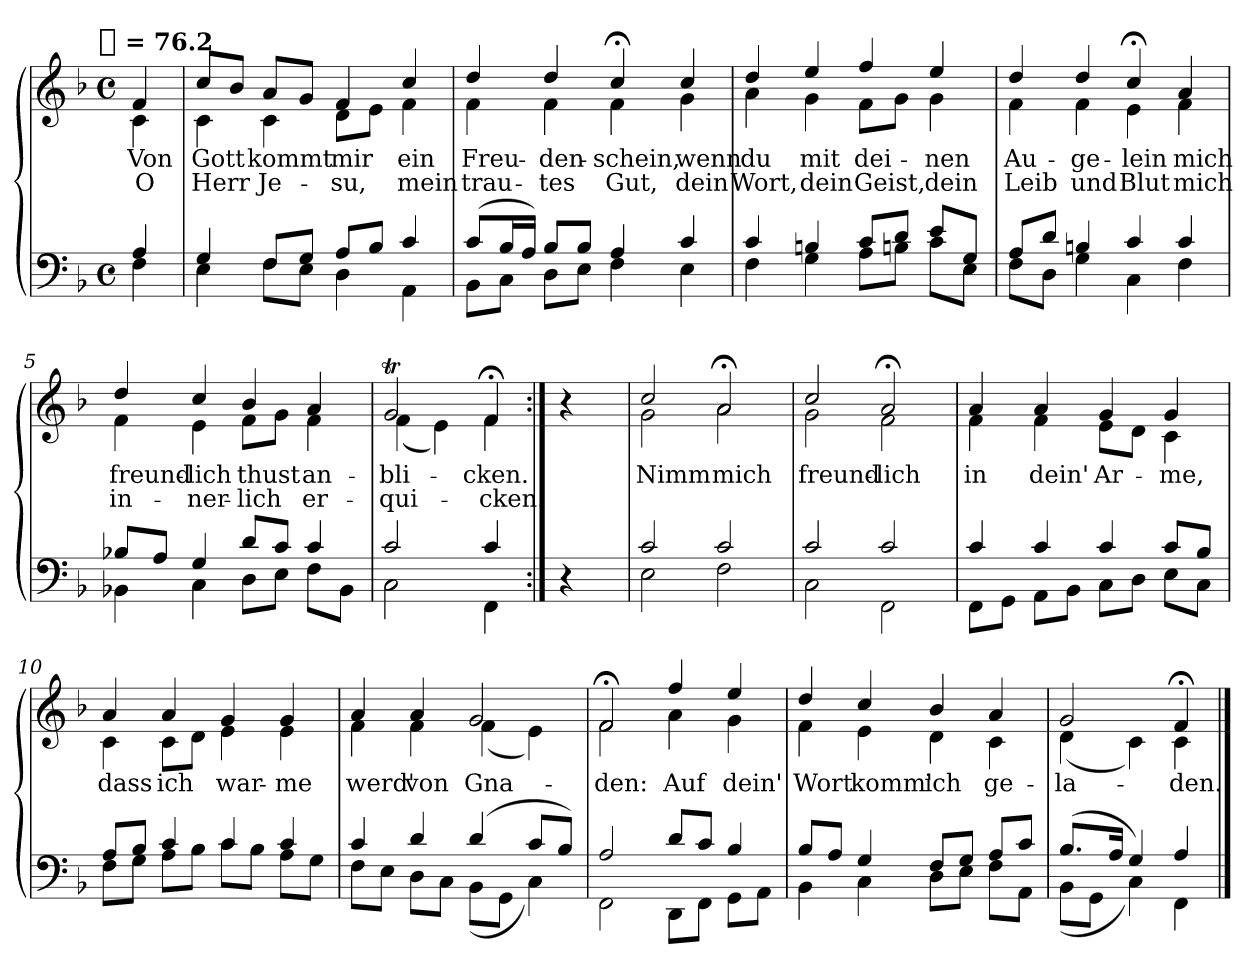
**kern	**kern	**text	**text
*part1	*part1	*part1	*part1
*staff2	*staff1	*staff1	*staff1
*clefF4	*clefG2	*	*
*k[b-]	*k[b-]	*	*
!!LO:TX:omd:t=[quarter] = 76.2
*M4/4	*M4/4	*	*
*met(c)	*met(c)	*	*
*MM76	*MM76	*	*
=	=	=	=
*^	*^	*	*
4A	4F	4f	4c	Von	O
=1	=1	=1	=1	=1	=1
4G	4E	8ccL	4c	Gott	Herr
.	.	8b-J	.	.	.
8FL	8FL	8aL	4c	kommt	Je-
8GJ	8EJ	8gJ	.	.	.
8AL	4D	4f	8dL	mir	-su,
8B-J	.	.	8eJ	.	.
4c	4AA	4cc	4f	ein	mein
=2	=2	=2	=2	=2	=2
(8cL	8BB-L	4dd	4f	Freu-	trau-
16B-L	8CJ	.	.	.	.
16AJJ)	.	.	.	.	.
8B-L	8DL	4dd	4f	-den-	-tes
8B-J	8EJ	.	.	.	.
4A	4F	4cc;<	4f	-schein,	Gut,
4c	4E	4cc	4g	wenn	dein
=3	=3	=3	=3	=3	=3
4c	4F	4dd	4a	du	Wort,
4Bn	4G	4ee	4g	mit	dein
8cL	8AL	4ff	8fL	dei-	Geist,
8dJ	8BnJ	.	8gJ	.	.
8eL	8cL	4ee	4g	-nen	dein
8GJ	8EJ	.	.	.	.
!!LO:LB:g=z	!!
=4	=4	=4	=4	=4	=4
8AL	8FL	4dd	4f	Au-	Leib
8dJ	8DJ	.	.	.	.
4Bn	4G	4dd	4f	-ge-	und
4c	4C	4cc;<	4e	-lein	Blut
4c	4F	4a	4f	mich	mich
=5	=5	=5	=5	=5	=5
8B-XL	4BB-X	4dd	4f	freund-	in-
8AJ	.	.	.	.	.
4G	4C	4cc	4e	-lich	-ner-
8dL	8DL	4b-	8fL	thust	-lich
8cJ	8EJ	.	8gJ	.	.
4c	8FL	4a	4f	an-	er-
.	8BB-J	.	.	.	.
=6	=6	=6	=6	=6	=6
2c	2C	2gT	(4f	-bli-	-qui-
.	.	.	4e)	.	.
4c	4FF	4f;<	4f	-cken.	-cken.
*v	*v	*	*	*	*
*	*v	*v	*	*
!!LO:LB:g=z
=:|!	=:|!	=:|!	=:|!
4r	4r	.	.
=7	=7	=7	=7
*^	*^	*	*
2c	2E	2cc	2g	Nimm	.
2c	2F	2a;<	2a	mich	.
=8	=8	=8	=8	=8	=8
2c	2C	2cc	2g	freund-	.
2c	2FF	2a;<	2f	-lich	.
=9	=9	=9	=9	=9	=9
4c	8FFL	4a	4f	in	.
.	8GGJ	.	.	.	.
4c	8AAL	4a	4f	dein'	.
.	8BB-J	.	.	.	.
4c	8CL	4g	8eL	Ar-	.
.	8DJ	.	8dJ	.	.
8cL	8EL	4g	4c	-me,	.
8B-J	8CJ	.	.	.	.
=10	=10	=10	=10	=10	=10
8AL	8FL	4a	4c	dass	.
8B-J	8GJ	.	.	.	.
4c	8AL	4a	8cL	ich	.
.	8B-J	.	8dJ	.	.
4c	8cL	4g	4e	war-	.
.	8B-J	.	.	.	.
4c	8AL	4g	4e	-me	.
.	8GJ	.	.	.	.
!!LO:LB:g=z	!!
=11	=11	=11	=11	=11	=11
4c	8FL	4a	4f	werd'	.
.	8EJ	.	.	.	.
4d	8DL	4a	4f	von	.
.	8CJ	.	.	.	.
(4d	(8BB-L	2g	(4f	Gna-	.
.	8GGJ	.	.	.	.
8cL	4C)	.	4e)	.	.
8B-J)	.	.	.	.	.
=12	=12	=12	=12	=12	=12
2A	2FF	2f;<	2f	-den:	.
8dL	8DDL	4ff	4a	Auf	.
8cJ	8FFJ	.	.	.	.
4B-	8GGL	4ee	4g	dein'	.
.	8AAJ	.	.	.	.
=13	=13	=13	=13	=13	=13
8B-L	4BB-	4dd	4f	Wort	.
8AJ	.	.	.	.	.
4G	4C	4cc	4e	komm'	.
8FL	8DL	4b-	4d	ich	.
8GJ	8EJ	.	.	.	.
8AL	8FL	4a	4c	ge-	.
8cJ	8AAJ	.	.	.	.
=14	=14	=14	=14	=14	=14
(8.B-L	(8BB-L	2g	(4d	-la-	.
.	8GGJ	.	.	.	.
16AJk	.	.	.	.	.
4G)	4C)	.	4c)	.	.
4A	4FF	4f;<	4c	-den.	.
*v	*v	*	*	*	*
*	*v	*v	*	*
==	==	==	==
*-	*-	*-	*-
